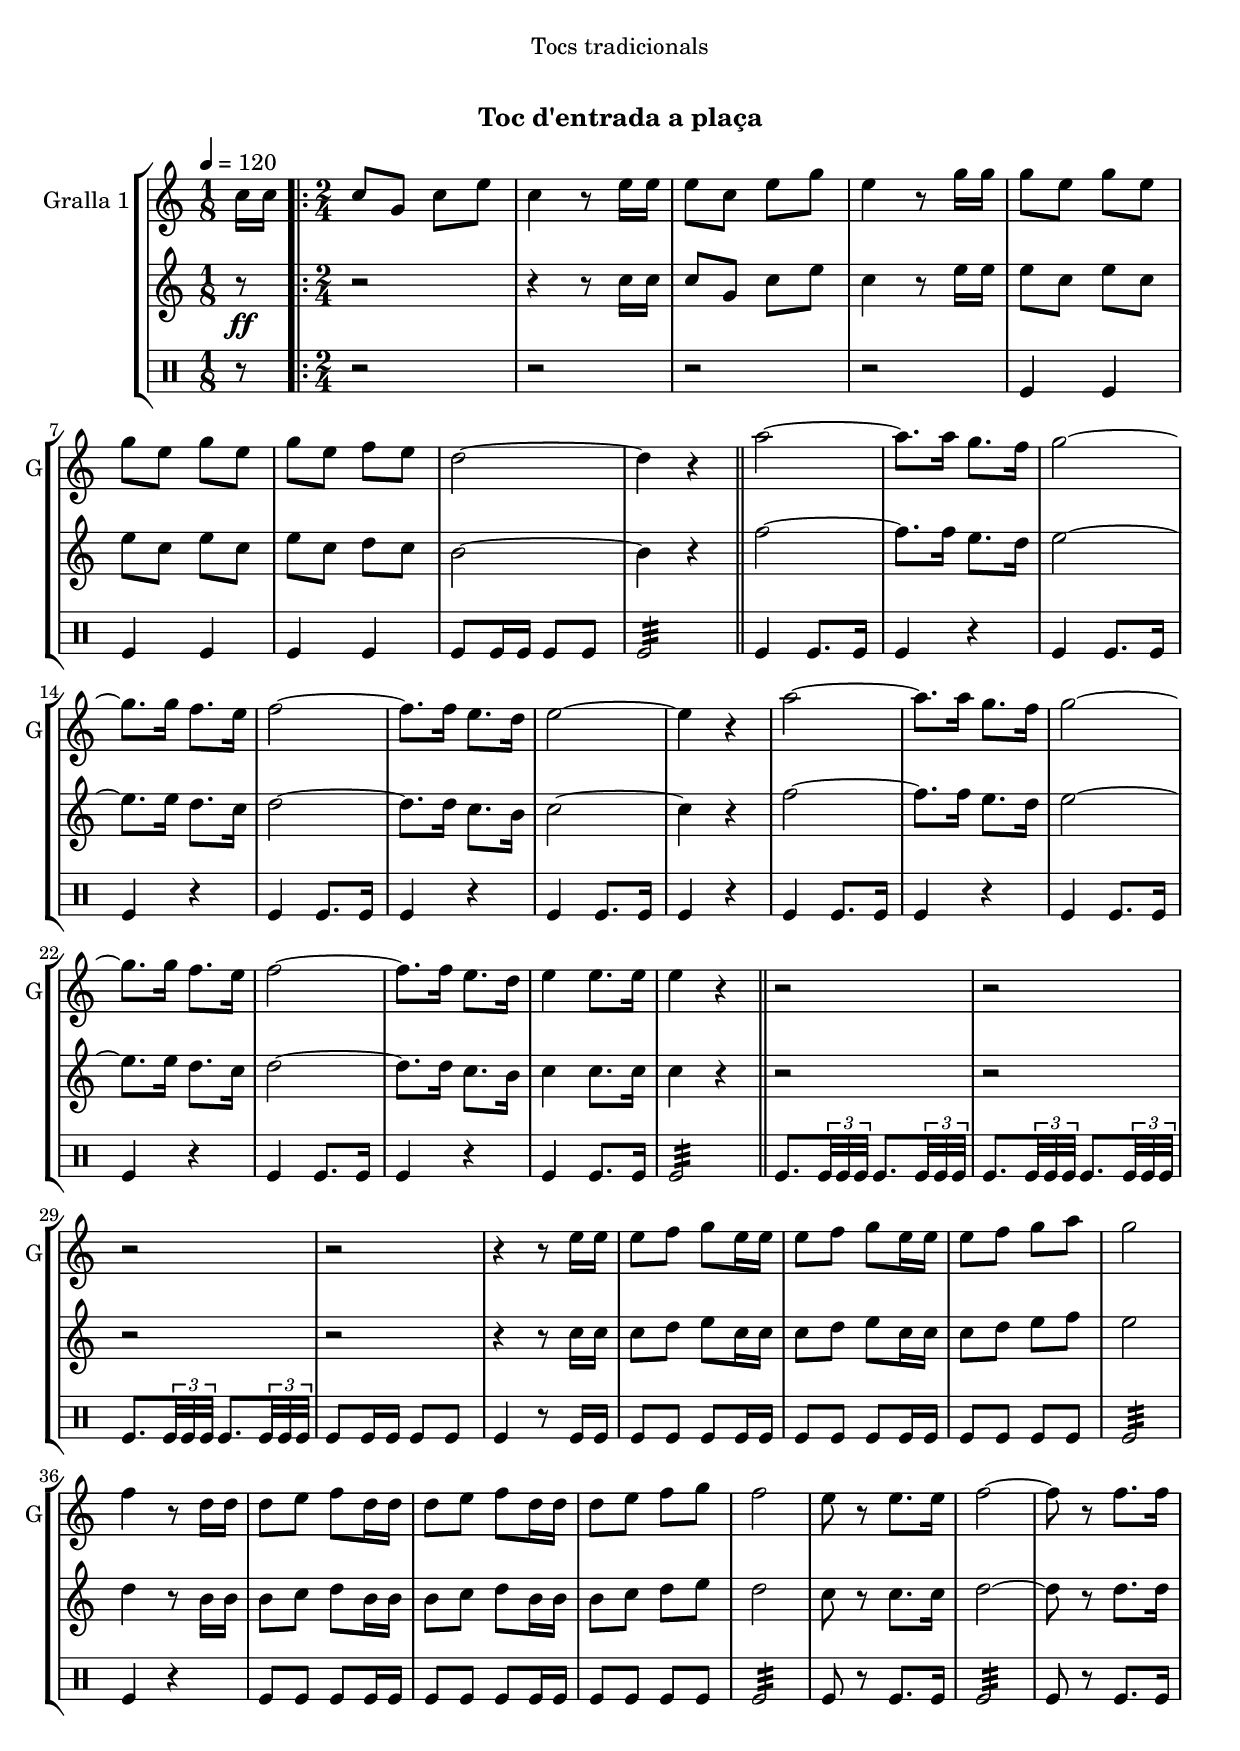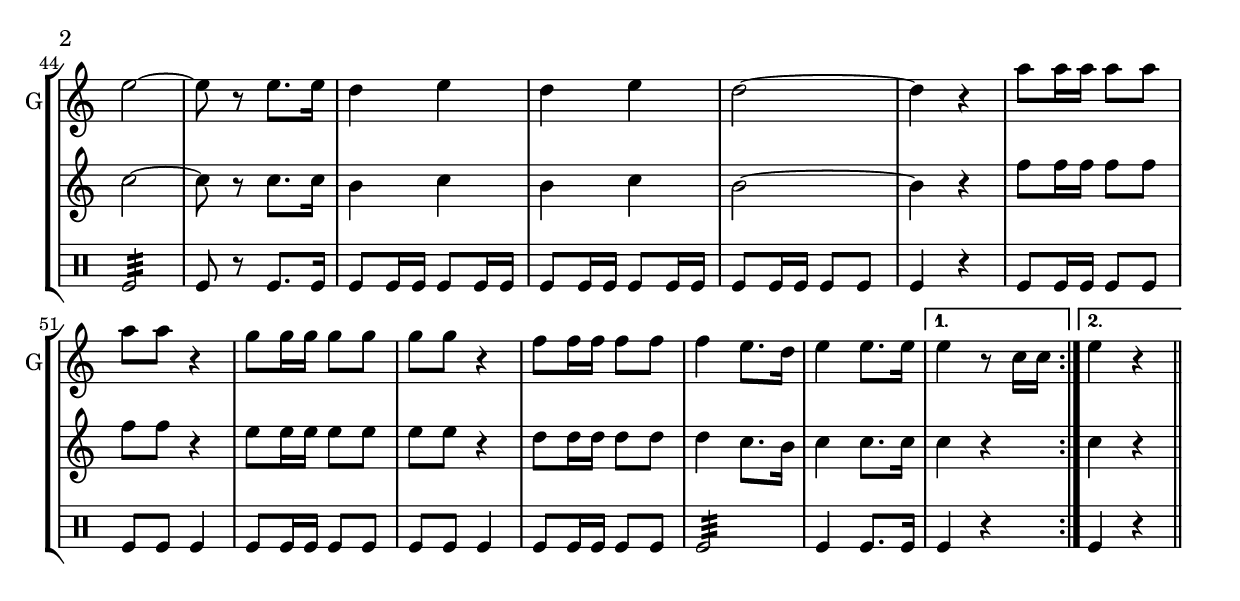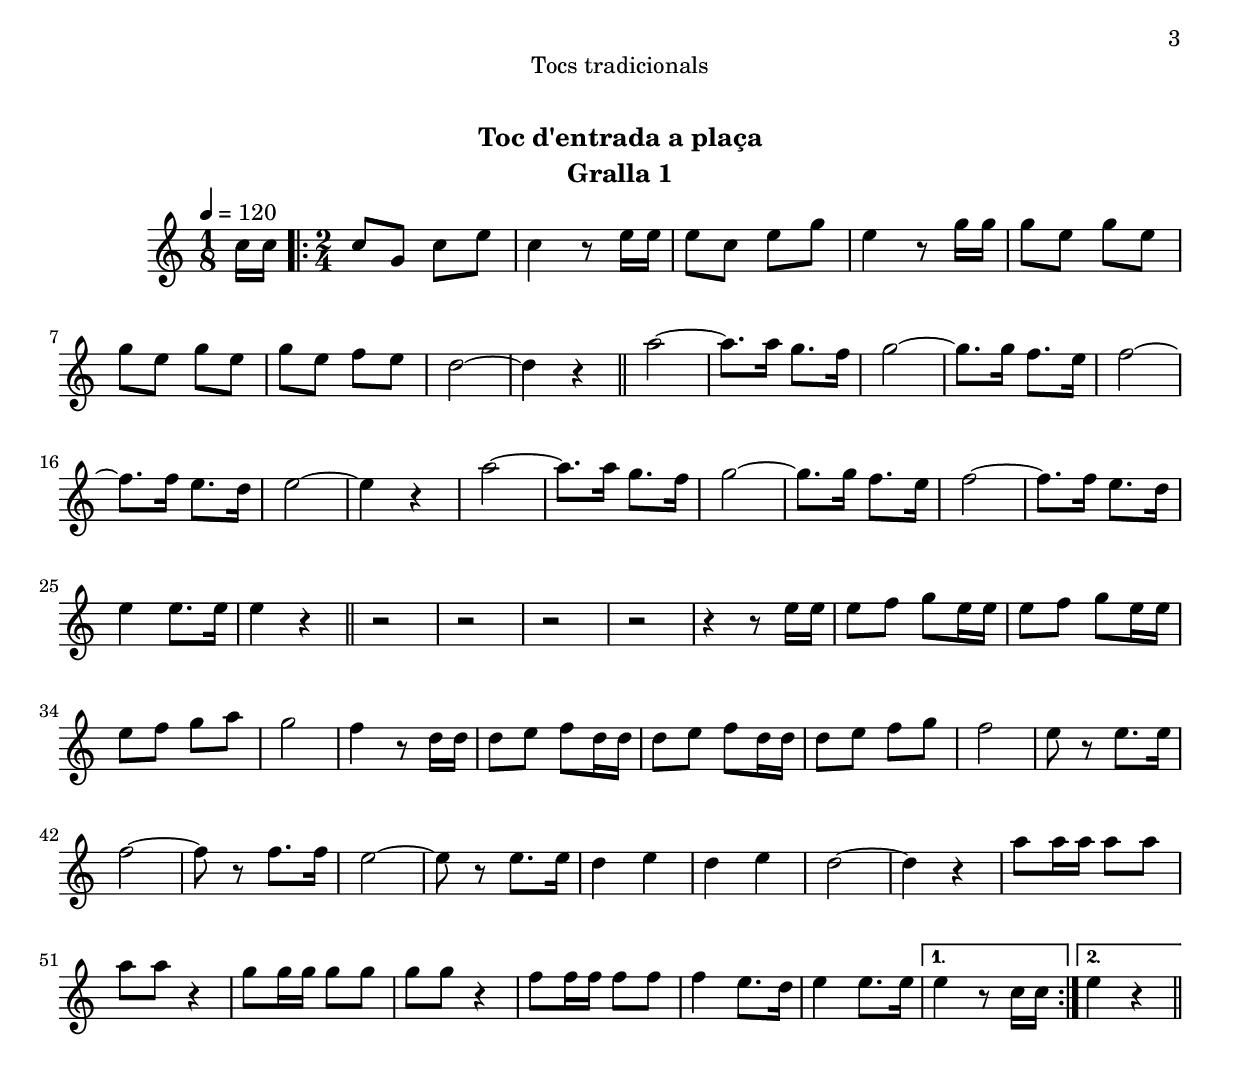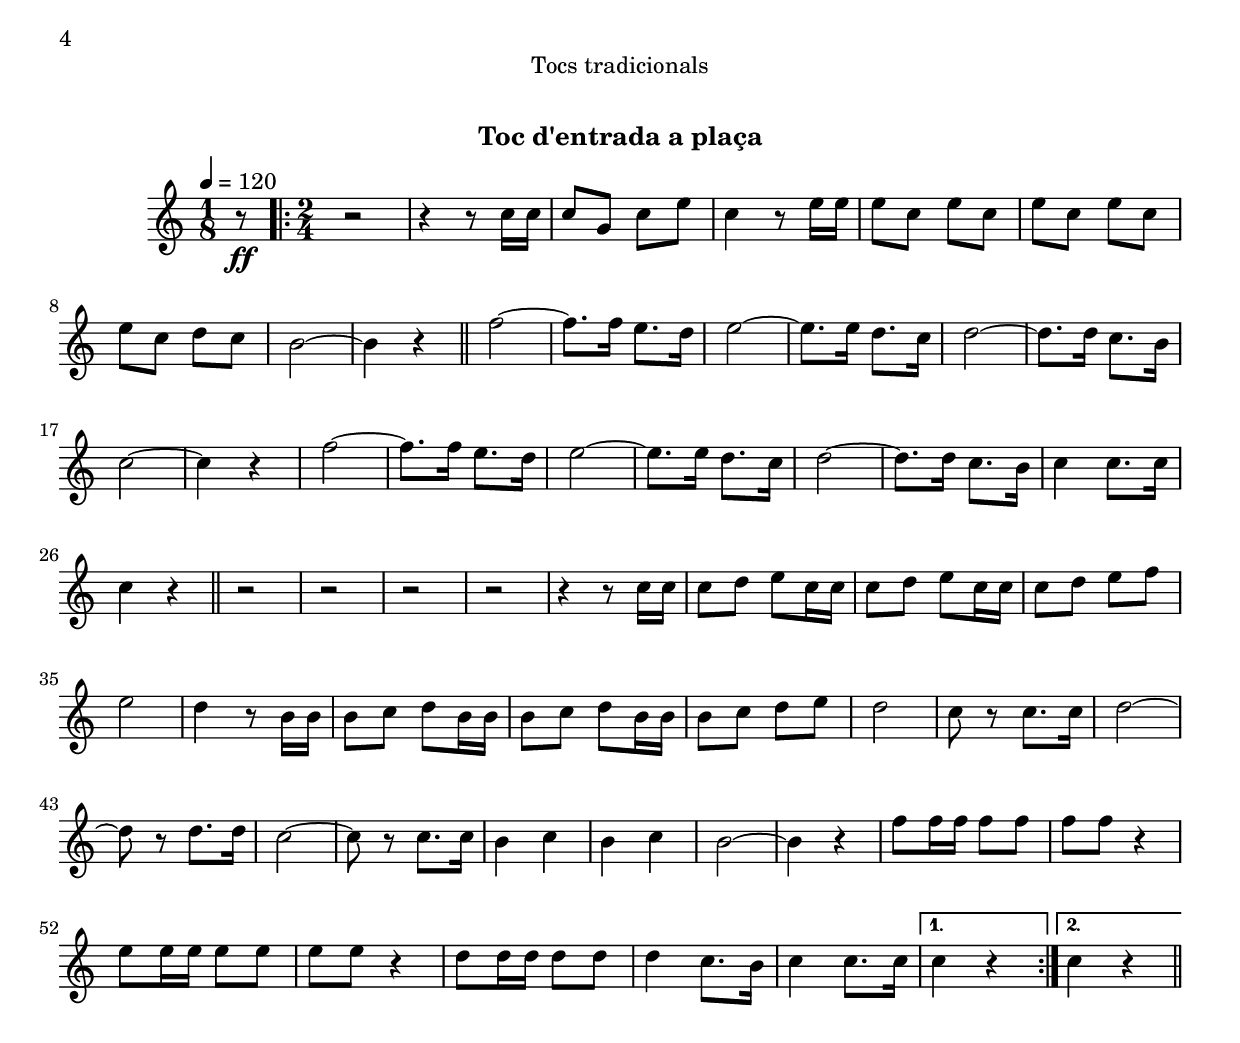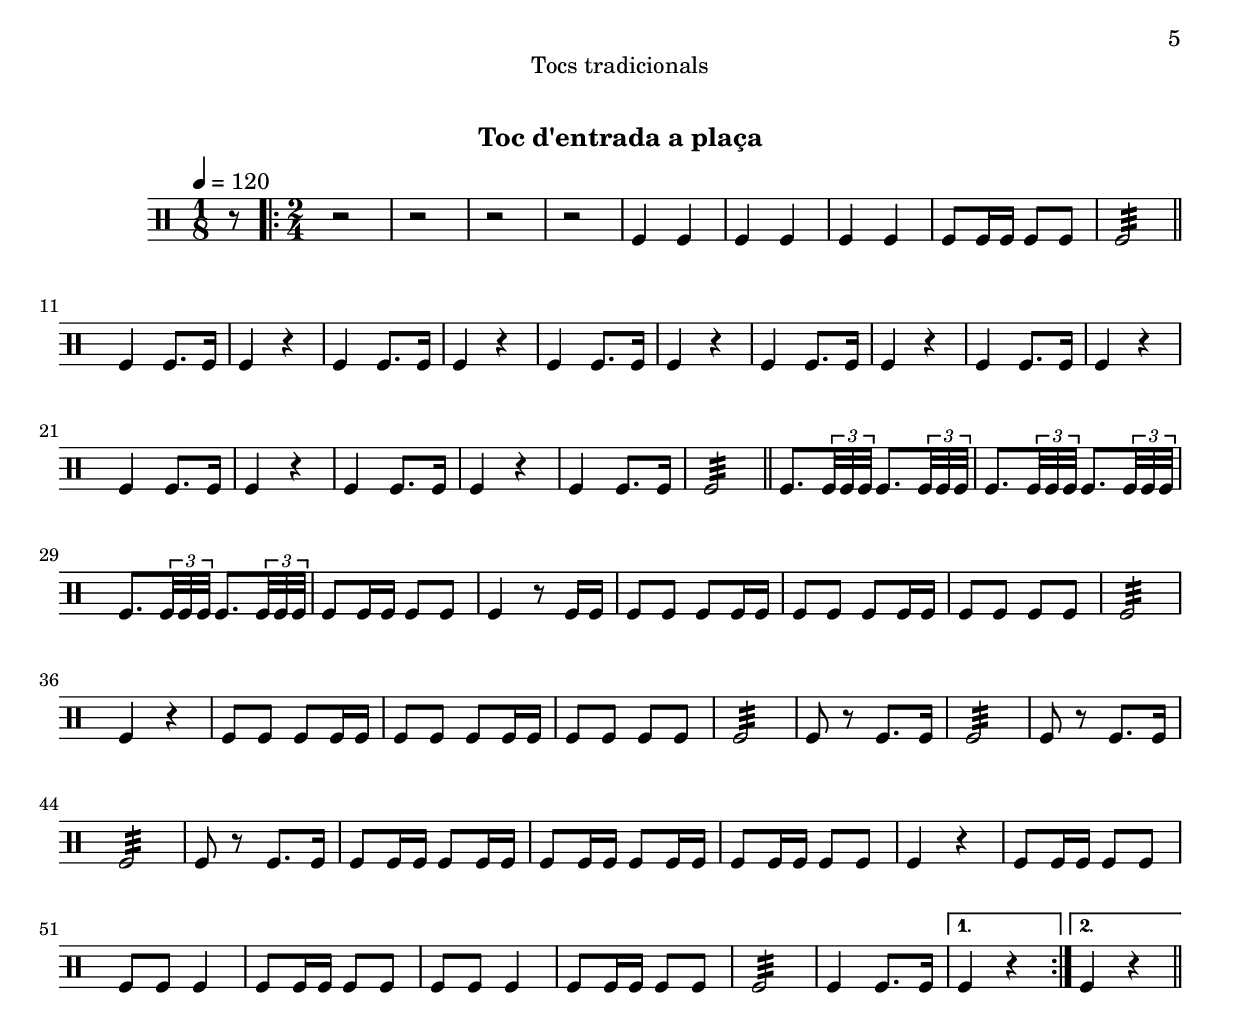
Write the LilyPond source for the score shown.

\version "2.16.0"

\header {
  dedication="Tocs tradicionals"
  title="  "
  subtitle="Toc d'entrada a plaça"
  subsubtitle=""
  poet=""
  meter=""
  piece=""
  composer=""
  arranger=""
  opus=""
  instrument=""
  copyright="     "
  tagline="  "
}

liniaroAa =
\relative c''
{
  \tempo 4=120
  \clef treble
  \key c \major
  \time 1/8
  c16 c  |
  \time 2/4   \repeat volta 2 { c8 g c e  |
  c4 r8 e16 e  |
  e8 c e g  |
  %05
  e4 r8 g16 g  |
  g8 e g e  |
  g8 e g e  |
  g8 e f e  |
  d2 ~  |
  %10
  d4 r  \bar "||"
  a'2 ~  |
  a8. a16 g8. f16  |
  g2 ~  |
  g8. g16 f8. e16  |
  %15
  f2 ~  |
  f8. f16 e8. d16  |
  e2 ~  |
  e4 r  |
  a2 ~  |
  %20
  a8. a16 g8. f16  |
  g2 ~  |
  g8. g16 f8. e16  |
  f2 ~  |
  f8. f16 e8. d16  |
  %25
  e4 e8. e16  |
  e4 r  \bar "||"
  r2  |
  r2  |
  r2  |
  %30
  r2  |
  r4 r8 e16 e  |
  e8 f g e16 e  |
  e8 f g e16 e  |
  e8 f g a  |
  %35
  g2  |
  f4 r8 d16 d  |
  d8 e f d16 d  |
  d8 e f d16 d  |
  d8 e f g  |
  %40
  f2  |
  e8 r e8. e16  |
  f2 ~  |
  f8 r f8. f16  |
  e2 ~  |
  %45
  e8 r e8. e16  |
  d4 e  |
  d4 e  |
  d2 ~  |
  d4 r  |
  %50
  a'8 a16 a a8 a  |
  a8 a r4  |
  g8 g16 g g8 g  |
  g8 g r4  |
  f8 f16 f f8 f  |
  %55
  f4 e8. d16  |
  e4 e8. e16 }
  \alternative { { e4 r8 c16 c }
  { e4 r } } \bar "||"
}

liniaroAb =
\relative c''
{
  \tempo 4=120
  \clef treble
  \key c \major
  \time 1/8
  r8 \ff  |
  \time 2/4   \repeat volta 2 { r2  |
  r4 r8 c16 c  |
  c8 g c e  |
  %05
  c4 r8 e16 e  |
  e8 c e c  |
  e8 c e c  |
  e8 c d c  |
  b2 ~  |
  %10
  b4 r  \bar "||"
  f'2 ~  |
  f8. f16 e8. d16  |
  e2 ~  |
  e8. e16 d8. c16  |
  %15
  d2 ~  |
  d8. d16 c8. b16  |
  c2 ~  |
  c4 r  |
  f2 ~  |
  %20
  f8. f16 e8. d16  |
  e2 ~  |
  e8. e16 d8. c16  |
  d2 ~  |
  d8. d16 c8. b16  |
  %25
  c4 c8. c16  |
  c4 r  \bar "||"
  r2  |
  r2  |
  r2  |
  %30
  r2  |
  r4 r8 c16 c  |
  c8 d e c16 c  |
  c8 d e c16 c  |
  c8 d e f  |
  %35
  e2  |
  d4 r8 b16 b  |
  b8 c d b16 b  |
  b8 c d b16 b  |
  b8 c d e  |
  %40
  d2  |
  c8 r c8. c16  |
  d2 ~  |
  d8 r d8. d16  |
  c2 ~  |
  %45
  c8 r c8. c16  |
  b4 c  |
  b4 c  |
  b2 ~  |
  b4 r  |
  %50
  f'8 f16 f f8 f  |
  f8 f r4  |
  e8 e16 e e8 e  |
  e8 e r4  |
  d8 d16 d d8 d  |
  %55
  d4 c8. b16  |
  c4 c8. c16 }
  \alternative { { c4 r }
  { c4 r } } \bar "||"
}

liniaroAc =
\drummode
{
  \tempo 4=120
  \time 1/8
  r8  |
  \time 2/4   \repeat volta 2 { r2  |
  r2  |
  r2  |
  %05
  r2  |
  tomfl4 tomfl  |
  tomfl4 tomfl  |
  tomfl4 tomfl  |
  tomfl8 tomfl16 tomfl tomfl8 tomfl  |
  %10
  tomfl2:32  \bar "||"
  tomfl4 tomfl8. tomfl16  |
  tomfl4 r  |
  tomfl4 tomfl8. tomfl16  |
  tomfl4 r  |
  %15
  tomfl4 tomfl8. tomfl16  |
  tomfl4 r  |
  tomfl4 tomfl8. tomfl16  |
  tomfl4 r  |
  tomfl4 tomfl8. tomfl16  |
  %20
  tomfl4 r  |
  tomfl4 tomfl8. tomfl16  |
  tomfl4 r  |
  tomfl4 tomfl8. tomfl16  |
  tomfl4 r  |
  %25
  tomfl4 tomfl8. tomfl16  |
  tomfl2:32  \bar "||"
  tomfl8. \times 2/3 { tomfl32 tomfl tomfl } tomfl8. \times 2/3 { tomfl32 tomfl tomfl }  |
  tomfl8. \times 2/3 { tomfl32 tomfl tomfl } tomfl8. \times 2/3 { tomfl32 tomfl tomfl }  |
  tomfl8. \times 2/3 { tomfl32 tomfl tomfl } tomfl8. \times 2/3 { tomfl32 tomfl tomfl }  |
  %30
  tomfl8 tomfl16 tomfl tomfl8 tomfl  |
  tomfl4 r8 tomfl16 tomfl  |
  tomfl8 tomfl tomfl tomfl16 tomfl  |
  tomfl8 tomfl tomfl tomfl16 tomfl  |
  tomfl8 tomfl tomfl tomfl  |
  %35
  tomfl2:32  |
  tomfl4 r4  | % troigo!
  tomfl8 tomfl tomfl tomfl16 tomfl  |
  tomfl8 tomfl tomfl tomfl16 tomfl  |
  tomfl8 tomfl tomfl tomfl  |
  %40
  tomfl2:32  |
  tomfl8 r tomfl8. tomfl16  |
  tomfl2:32  |
  tomfl8 r tomfl8. tomfl16  |
  tomfl2:32  |
  %45
  tomfl8 r tomfl8. tomfl16  |
  tomfl8 tomfl16 tomfl tomfl8 tomfl16 tomfl  |
  tomfl8 tomfl16 tomfl tomfl8 tomfl16 tomfl  |
  tomfl8 tomfl16 tomfl tomfl8 tomfl  |
  tomfl4 r  |
  %50
  tomfl8 tomfl16 tomfl tomfl8 tomfl  |
  tomfl8 tomfl tomfl4  |
  tomfl8 tomfl16 tomfl tomfl8 tomfl  |
  tomfl8 tomfl tomfl4  |
  tomfl8 tomfl16 tomfl tomfl8 tomfl  |
  %55
  tomfl2:32  |
  tomfl4 tomfl8. tomfl16 }
  \alternative { { tomfl4 r }
  { tomfl4 r } } \bar "||"
}

\bookpart {
  \score {
    \new StaffGroup {
      \override Score.RehearsalMark #'self-alignment-X = #LEFT
      <<
        \new Staff \with {instrumentName = #"Gralla 1" shortInstrumentName = #"G"} \liniaroAa
        \new Staff \with {instrumentName = #"" shortInstrumentName = #" "} \liniaroAb
        \new DrumStaff \with {instrumentName = #"" shortInstrumentName = #" "} \liniaroAc
      >>
    }
    \layout {}
  }\score { \unfoldRepeats
    \new StaffGroup {
      \override Score.RehearsalMark #'self-alignment-X = #LEFT
      <<
        \new Staff \with {instrumentName = #"Gralla 1" shortInstrumentName = #"G"} \liniaroAa
        \new Staff \with {instrumentName = #"" shortInstrumentName = #" "} \liniaroAb
        \new DrumStaff \with {instrumentName = #"" shortInstrumentName = #" "} \liniaroAc
      >>
    }
    \midi {}
  }
}

\bookpart {
  \header {instrument="Gralla 1"}
  \score {
    \new StaffGroup {
      \override Score.RehearsalMark #'self-alignment-X = #LEFT
      <<
        \new Staff \liniaroAa
      >>
    }
    \layout {}
  }\score { \unfoldRepeats
    \new StaffGroup {
      \override Score.RehearsalMark #'self-alignment-X = #LEFT
      <<
        \new Staff \liniaroAa
      >>
    }
    \midi {}
  }
}

\bookpart {
  \header {instrument=""}
  \score {
    \new StaffGroup {
      \override Score.RehearsalMark #'self-alignment-X = #LEFT
      <<
        \new Staff \liniaroAb
      >>
    }
    \layout {}
  }\score { \unfoldRepeats
    \new StaffGroup {
      \override Score.RehearsalMark #'self-alignment-X = #LEFT
      <<
        \new Staff \liniaroAb
      >>
    }
    \midi {}
  }
}

\bookpart {
  \header {instrument=""}
  \score {
    \new StaffGroup {
      \override Score.RehearsalMark #'self-alignment-X = #LEFT
      <<
        \new DrumStaff \liniaroAc
      >>
    }
    \layout {}
  }\score { \unfoldRepeats
    \new StaffGroup {
      \override Score.RehearsalMark #'self-alignment-X = #LEFT
      <<
        \new DrumStaff \liniaroAc
      >>
    }
    \midi {}
  }
}

